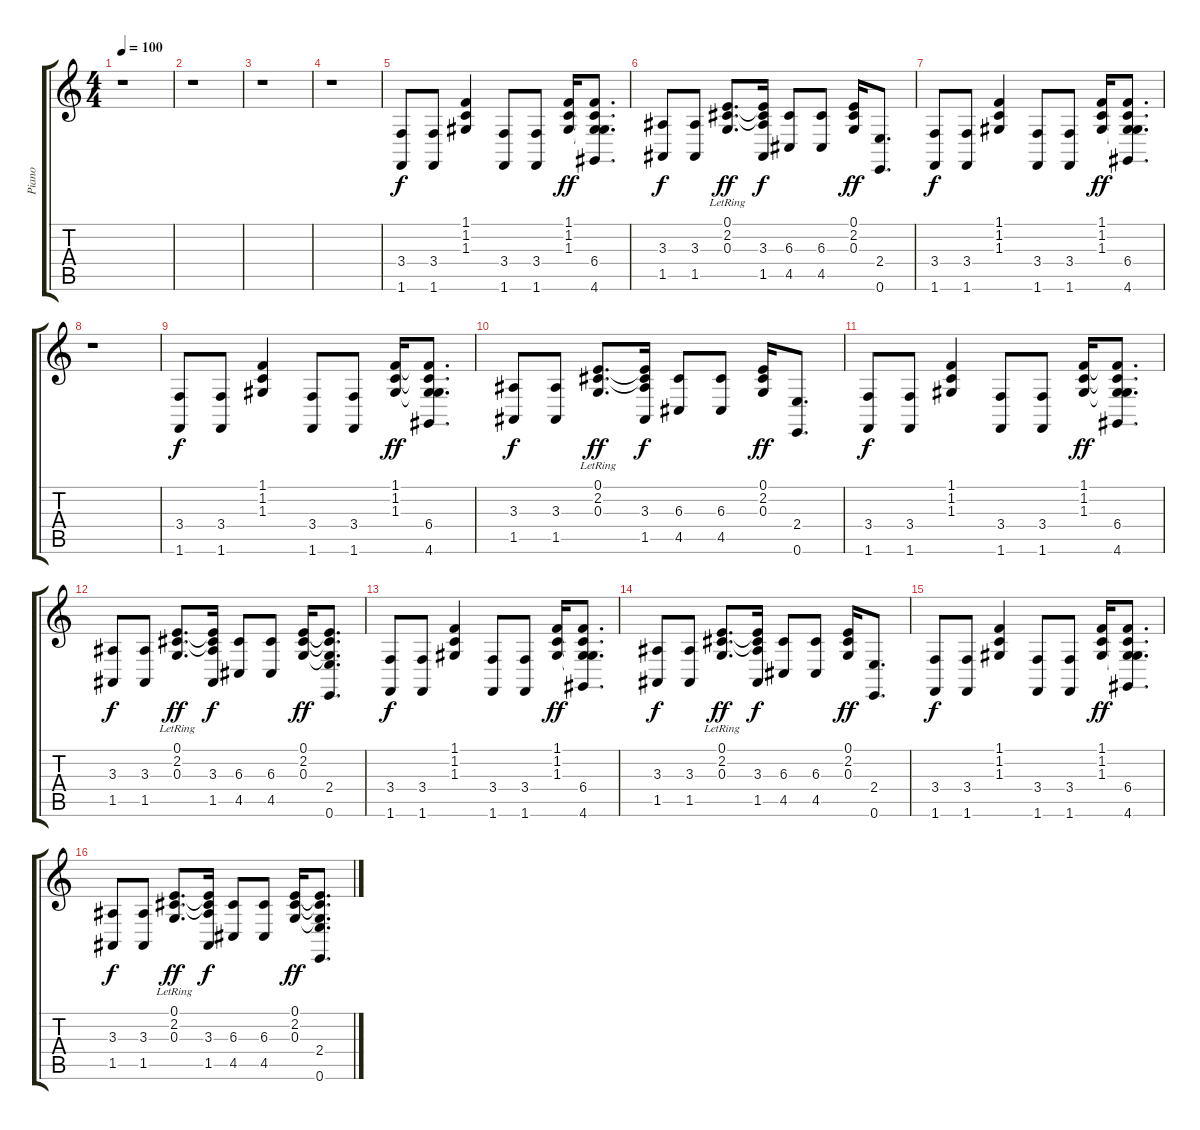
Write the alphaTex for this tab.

\track ("Piano" "Piano") {instrument acousticgrandpiano}
\staff {score tabs}
\tuning (E4 B3 G3 D3 A2 E2) {hide}
\ts (4 4)
\tempo 100
\clef g2
\ks c
r.1{dy f} |
r.1 |
r.1 |
r.1 |
(3.4 1.6).8 (3.4 1.6).8 (1.1 1.2 1.3).4 (3.4 1.6).8 (3.4 1.6).8 (1.1 1.2 1.3).16{dy ff} (1.1{t} 1.2{t} 1.3{t} 6.4 4.6).8{d} |
(3.3 1.5).8{dy f} (3.3 1.5).8 (0.1{lr} 2.2{lr} 0.3{lr}).8{d dy ff} (0.1{t} 2.2{t} 3.3 1.5).16{dy f} (6.3 4.5).8 (6.3 4.5).8 (0.1 2.2 0.3).16{dy ff} (2.4 0.6).8{d} |
(3.4 1.6).8{dy f} (3.4 1.6).8 (1.1 1.2 1.3).4 (3.4 1.6).8 (3.4 1.6).8 (1.1 1.2 1.3).16{dy ff} (1.1{t} 1.2{t} 1.3{t} 6.4 4.6).8{d} |
r.1 |
(3.4 1.6).8{dy f} (3.4 1.6).8 (1.1 1.2 1.3).4 (3.4 1.6).8 (3.4 1.6).8 (1.1 1.2 1.3).16{dy ff} (1.1{t} 1.2{t} 1.3{t} 6.4 4.6).8{d} |
(3.3 1.5).8{dy f} (3.3 1.5).8 (0.1{lr} 2.2{lr} 0.3{lr}).8{d dy ff} (0.1{t} 2.2{t} 3.3 1.5).16{dy f} (6.3 4.5).8 (6.3 4.5).8 (0.1 2.2 0.3).16{dy ff} (2.4 0.6).8{d} |
(3.4 1.6).8{dy f} (3.4 1.6).8 (1.1 1.2 1.3).4 (3.4 1.6).8 (3.4 1.6).8 (1.1 1.2 1.3).16{dy ff} (1.1{t} 1.2{t} 1.3{t} 6.4 4.6).8{d} |
(3.3 1.5).8{dy f} (3.3 1.5).8 (0.1{lr} 2.2{lr} 0.3{lr}).8{d dy ff} (0.1{t} 2.2{t} 3.3 1.5).16{dy f} (6.3 4.5).8 (6.3 4.5).8 (0.1 2.2 0.3).16{dy ff} (0.1{t} 2.2{t} 0.3{t} 2.4 0.6).8{d} |
(3.4 1.6).8{dy f} (3.4 1.6).8 (1.1 1.2 1.3).4 (3.4 1.6).8 (3.4 1.6).8 (1.1 1.2 1.3).16{dy ff} (1.1{t} 1.2{t} 1.3{t} 6.4 4.6).8{d} |
(3.3 1.5).8{dy f} (3.3 1.5).8 (0.1{lr} 2.2{lr} 0.3{lr}).8{d dy ff} (0.1{t} 2.2{t} 3.3 1.5).16{dy f} (6.3 4.5).8 (6.3 4.5).8 (0.1 2.2 0.3).16{dy ff} (2.4 0.6).8{d} |
(3.4 1.6).8{dy f} (3.4 1.6).8 (1.1 1.2 1.3).4 (3.4 1.6).8 (3.4 1.6).8 (1.1 1.2 1.3).16{dy ff} (1.1{t} 1.2{t} 1.3{t} 6.4 4.6).8{d} |
(3.3 1.5).8{dy f} (3.3 1.5).8 (0.1{lr} 2.2{lr} 0.3{lr}).8{d dy ff} (0.1{t} 2.2{t} 3.3 1.5).16{dy f} (6.3 4.5).8 (6.3 4.5).8 (0.1 2.2 0.3).16{dy ff} (0.1{t} 2.2{t} 0.3{t} 2.4 0.6).8{d}
